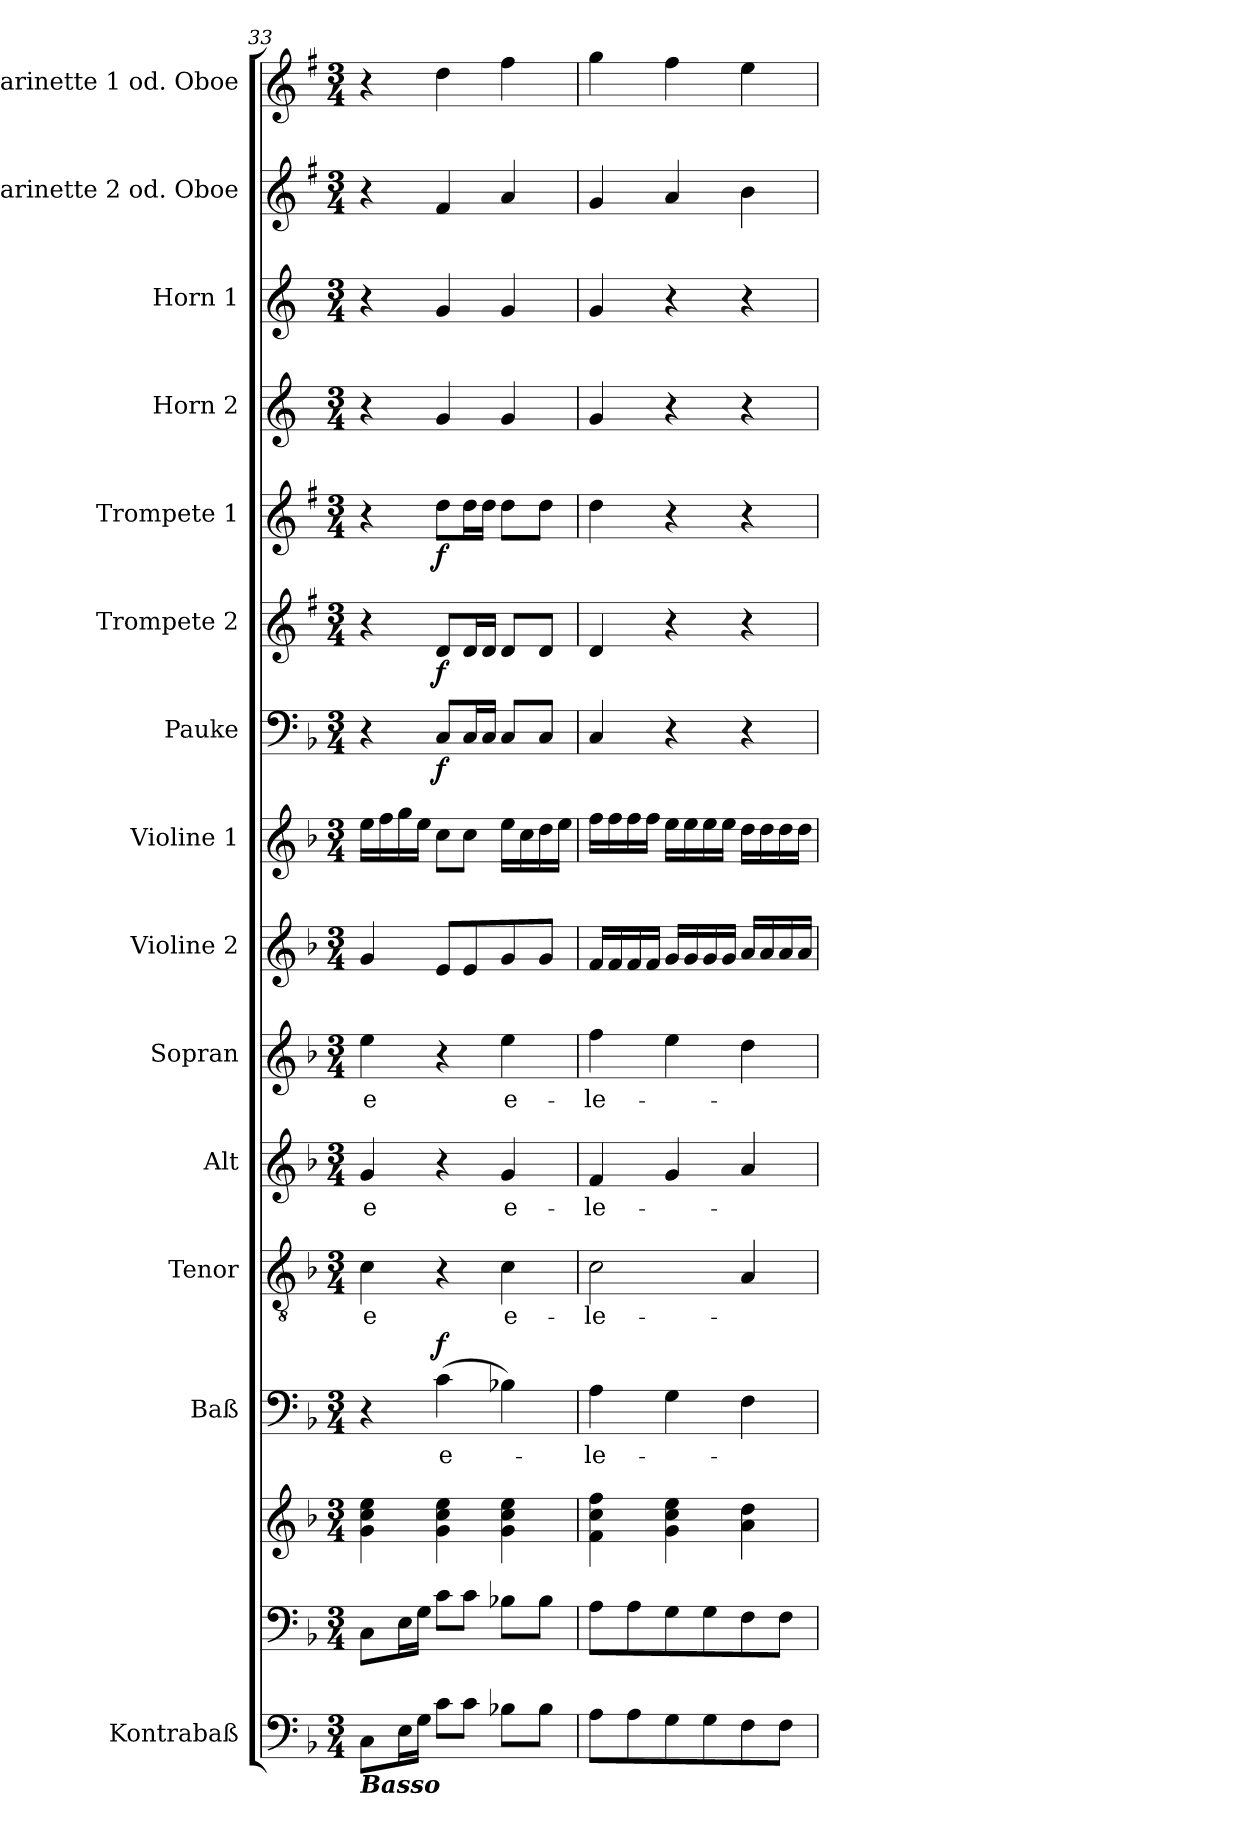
**kern	**kern	**kern	**kern	**text	**dynam	**kern	**text	**kern	**text	**kern	**text	**kern	**kern	**kern	**dynam	**kern	**dynam	**kern	**dynam	**kern	**kern	**kern	**kern
*part15	*part14	*part14	*part13	*part13	*part13	*part12	*part12	*part11	*part11	*part10	*part10	*part9	*part8	*part7	*part7	*part6	*part6	*part5	*part5	*part4	*part3	*part2	*part1
*staff16	*staff15	*staff14	*staff13	*staff13	*staff13	*staff12	*staff12	*staff11	*staff11	*staff10	*staff10	*staff9	*staff8	*staff7	*staff7	*staff6	*staff6	*staff5	*staff5	*staff4	*staff3	*staff2	*staff1
*I"Kontrabaß	*	*	*I"Baß	*	*	*I"Tenor	*	*I"Alt	*	*I"Sopran	*	*I"Violine 2	*I"Violine 1	*I"Pauke	*	*I"Trompete 2	*	*I"Trompete 1	*	*I"Horn 2	*I"Horn 1	*I"Klarinette 2 od. Oboe	*I"Klarinette 1 od. Oboe
*	*	*	*	*	*	*	*	*	*	*	*	*	*	*	*	*I'Tpt	*	*I'Tpt	*	*I'Hn	*I'Hn	*	*
*clefF4	*clefF4	*clefG2	*clefF4	*	*	*clefGv2	*	*clefG2	*	*clefG2	*	*clefG2	*clefG2	*clefF4	*	*clefG2	*	*clefG2	*	*clefG2	*clefG2	*clefG2	*clefG2
*ITrd7c12	*	*	*	*	*	*	*	*	*	*	*	*	*	*	*	*ITrd1c2	*	*ITrd1c2	*	*ITrd4c7	*ITrd4c7	*ITrd1c2	*ITrd1c2
*k[b-]	*k[b-]	*k[b-]	*k[b-]	*	*	*k[b-]	*	*k[b-]	*	*k[b-]	*	*k[b-]	*k[b-]	*k[b-]	*	*k[b-]	*	*k[b-]	*	*k[b-]	*k[b-]	*k[b-]	*k[b-]
*F:	*F:	*F:	*F:	*	*	*F:	*	*F:	*	*F:	*	*F:	*F:	*F:	*	*F:	*	*F:	*	*F:	*F:	*F:	*F:
*M3/4	*M3/4	*M3/4	*M3/4	*	*	*M3/4	*	*M3/4	*	*M3/4	*	*M3/4	*M3/4	*M3/4	*	*M3/4	*	*M3/4	*	*M3/4	*M3/4	*M3/4	*M3/4
=33	=33	=33	=33	=33	=33	=33	=33	=33	=33	=33	=33	=33	=33	=33	=33	=33	=33	=33	=33	=33	=33	=33	=33
!LO:TX:b:Bi:t=Basso	!	!	!	!	!	!	!	!	!	!	!	!	!	!	!	!	!	!	!	!	!	!	!
!	!	!	!	!	!	!	!LO:LY:b	!	!LO:LY:b	!	!LO:LY:b	!	!	!	!	!	!	!	!	!	!	!	!
8CC\L	8C\L	4g\ 4cc\ 4ee\	4r	.	.	4c\	-e	4g/	-e	4ee\	-e	4g/	16ee\LL	4r	.	4r	.	4r	.	4r	4r	4r	4r
.	.	.	.	.	.	.	.	.	.	.	.	.	16ff\	.	.	.	.	.	.	.	.	.	.
16EE\L	16E\L	.	.	.	.	.	.	.	.	.	.	.	16gg\	.	.	.	.	.	.	.	.	.	.
16GG\JJ	16G\JJ	.	.	.	.	.	.	.	.	.	.	.	16ee\JJ	.	.	.	.	.	.	.	.	.	.
!	!	!	!	!LO:LY:b	!LO:DY:a	!	!	!	!	!	!	!	!	!	!LO:DY:b	!	!LO:DY:b	!	!LO:DY:b	!	!	!	!
8C\L	8c\L	4g\ 4cc\ 4ee\	(>4c\	e-	f	4r	.	4r	.	4r	.	8e/L	8cc\L	8C/L	f	8c/L	f	8cc\L	f	4c/	4c/	4e/	4cc\
8C\J	8c\J	.	.	.	.	.	.	.	.	.	.	8e/	8cc\J	16C/L	.	16c/L	.	16cc\L	.	.	.	.	.
.	.	.	.	.	.	.	.	.	.	.	.	.	.	16C/JJ	.	16c/JJ	.	16cc\JJ	.	.	.	.	.
!	!	!	!	!	!	!	!LO:LY:b	!	!LO:LY:b	!	!LO:LY:b	!	!	!	!	!	!	!	!	!	!	!	!
8BB-X\L	8B-X\L	4g\ 4cc\ 4ee\	4B-X\)	.	.	4c\	e-	4g/	e-	4ee\	e-	8g/	16ee\LL	8C/L	.	8c/L	.	8cc\L	.	4c/	4c/	4g/	4ee\
.	.	.	.	.	.	.	.	.	.	.	.	.	16cc\	.	.	.	.	.	.	.	.	.	.
8BB-\J	8B-\J	.	.	.	.	.	.	.	.	.	.	8g/J	16dd\	8C/J	.	8c/J	.	8cc\J	.	.	.	.	.
.	.	.	.	.	.	.	.	.	.	.	.	.	16ee\JJ	.	.	.	.	.	.	.	.	.	.
!!LO:PB:g=z
=34	=34	=34	=34	=34	=34	=34	=34	=34	=34	=34	=34	=34	=34	=34	=34	=34	=34	=34	=34	=34	=34	=34	=34
!	!	!	!	!LO:LY:b	!	!	!LO:LY:b	!	!LO:LY:b	!	!LO:LY:b	!	!	!	!	!	!	!	!	!	!	!	!
8AA\L	8A\L	4f\ 4cc\ 4ff\	4A\	-le-	.	2c\	-le-	4f/	-le-	4ff\	-le-	16f/LL	16ff\LL	4C/	.	4c/	.	4cc\	.	4c/	4c/	4f/	4ff\
.	.	.	.	.	.	.	.	.	.	.	.	16f/	16ff\	.	.	.	.	.	.	.	.	.	.
8AA\	8A\	.	.	.	.	.	.	.	.	.	.	16f/	16ff\	.	.	.	.	.	.	.	.	.	.
.	.	.	.	.	.	.	.	.	.	.	.	16f/JJ	16ff\JJ	.	.	.	.	.	.	.	.	.	.
8GG\	8G\	4g\ 4cc\ 4ee\	4G\	.	.	.	.	4g/	.	4ee\	.	16g/LL	16ee\LL	4r	.	4r	.	4r	.	4r	4r	4g/	4ee\
.	.	.	.	.	.	.	.	.	.	.	.	16g/	16ee\	.	.	.	.	.	.	.	.	.	.
8GG\	8G\	.	.	.	.	.	.	.	.	.	.	16g/	16ee\	.	.	.	.	.	.	.	.	.	.
.	.	.	.	.	.	.	.	.	.	.	.	16g/JJ	16ee\JJ	.	.	.	.	.	.	.	.	.	.
8FF\	8F\	4a\ 4dd\	4F\	.	.	4A/	.	4a/	.	4dd\	.	16a/LL	16dd\LL	4r	.	4r	.	4r	.	4r	4r	4a\	4dd\
.	.	.	.	.	.	.	.	.	.	.	.	16a/	16dd\	.	.	.	.	.	.	.	.	.	.
8FF\J	8F\J	.	.	.	.	.	.	.	.	.	.	16a/	16dd\	.	.	.	.	.	.	.	.	.	.
.	.	.	.	.	.	.	.	.	.	.	.	16a/JJ	16dd\JJ	.	.	.	.	.	.	.	.	.	.
=	=	=	=	=	=	=	=	=	=	=	=	=	=	=	=	=	=	=	=	=	=	=	=
*-	*-	*-	*-	*-	*-	*-	*-	*-	*-	*-	*-	*-	*-	*-	*-	*-	*-	*-	*-	*-	*-	*-	*-
